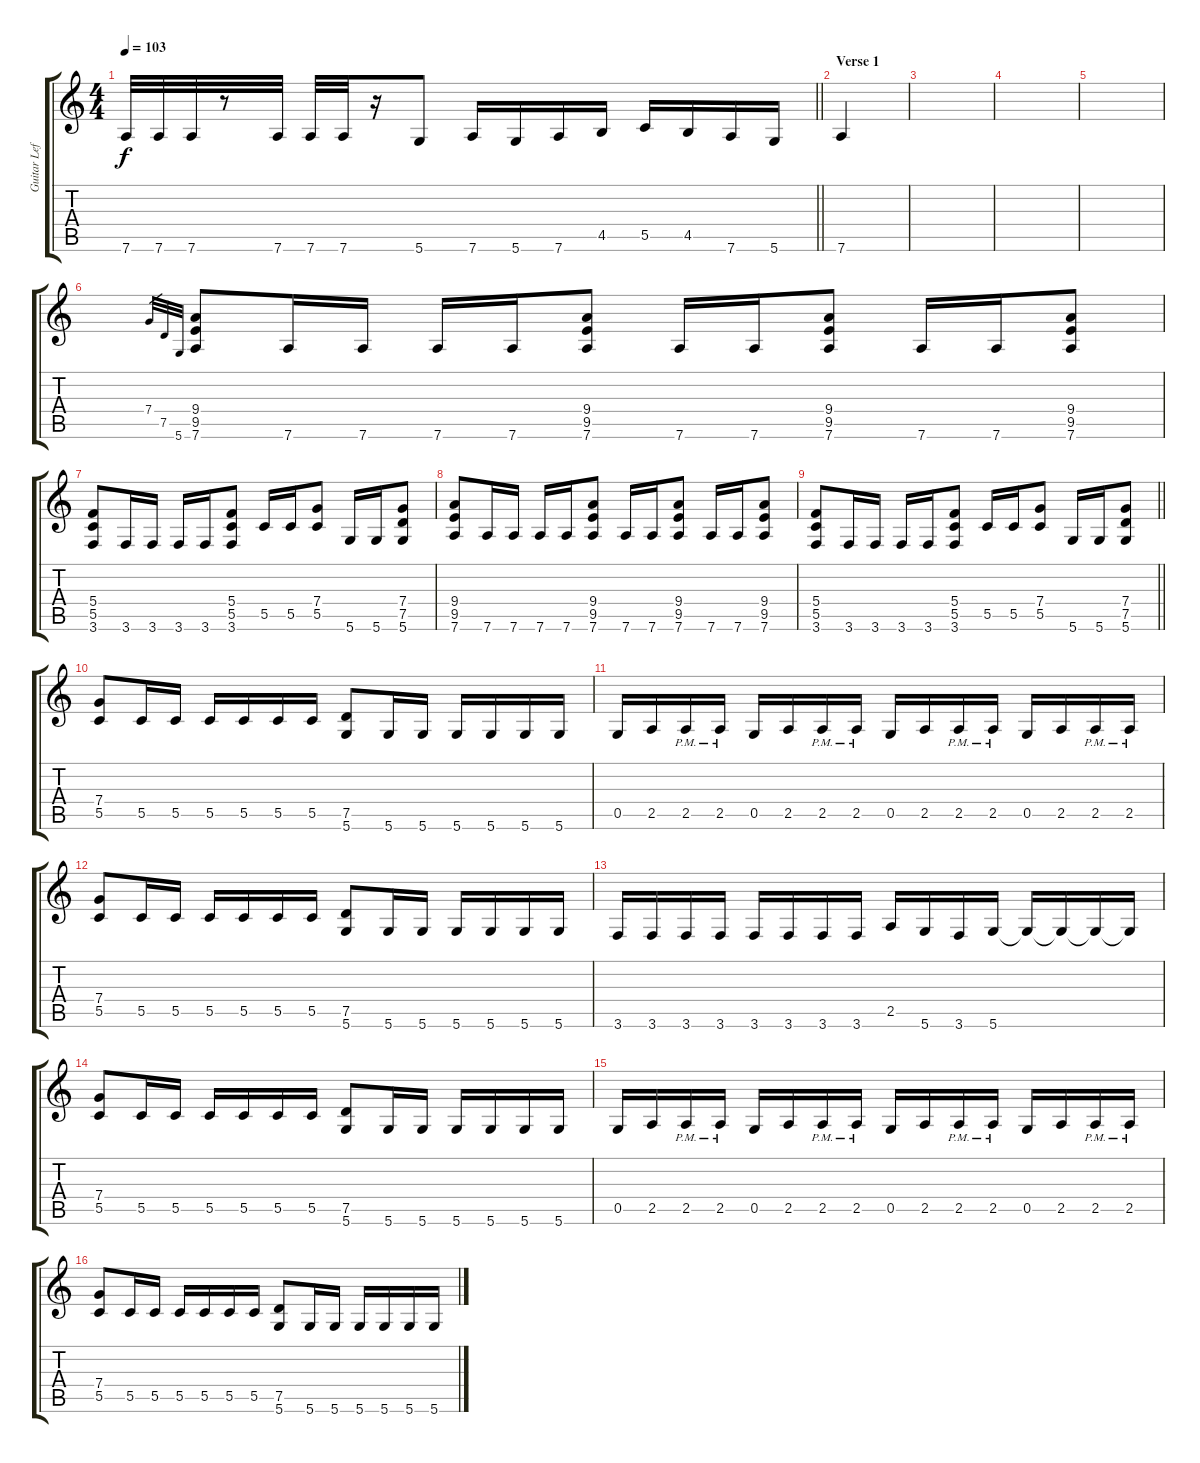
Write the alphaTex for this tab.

\track ("Guitar Left" "Guitar Lef") {instrument distortionguitar}
\staff {score tabs}
\tuning (D4 A3 F3 C3 G2 D2) {hide}
\ts (4 4)
\tempo 103
\clef g2
\barLineRight lightlight
\ks aminor
7.6.32{dy f} 7.6.32 7.6.32 r.8 7.6.32 7.6.32 7.6.32 r.16 5.6.8 7.6.16 5.6.16 7.6.16 4.5.16 5.5.16 4.5.16 7.6.16 5.6.16 |
\section ("" "Verse 1")
7.6.4 |
|
|
|
7.4.32{gr} 7.5.32{gr} 5.6.32{gr} (9.4 9.5 7.6).8 7.6.16 7.6.16 7.6.16 7.6.16 (9.4 9.5 7.6).8 7.6.16 7.6.16 (9.4 9.5 7.6).8 7.6.16 7.6.16 (9.4 9.5 7.6).8 |
(5.4 5.5 3.6).8 3.6.16 3.6.16 3.6.16 3.6.16 (5.4 5.5 3.6).8 5.5.16 5.5.16 (7.4 5.5).8 5.6.16 5.6.16 (7.4 7.5 5.6).8 |
(9.4 9.5 7.6).8 7.6.16 7.6.16 7.6.16 7.6.16 (9.4 9.5 7.6).8 7.6.16 7.6.16 (9.4 9.5 7.6).8 7.6.16 7.6.16 (9.4 9.5 7.6).8 |
\barLineRight lightlight
(5.4 5.5 3.6).8 3.6.16 3.6.16 3.6.16 3.6.16 (5.4 5.5 3.6).8 5.5.16 5.5.16 (7.4 5.5).8 5.6.16 5.6.16 (7.4 7.5 5.6).8 |
\section ("" "")
(7.4 5.5).8 5.5.16 5.5.16 5.5.16 5.5.16 5.5.16 5.5.16 (7.5 5.6).8 5.6.16 5.6.16 5.6.16 5.6.16 5.6.16 5.6.16 |
0.5.16 2.5.16 2.5{pm}.16 2.5{pm}.16 0.5.16 2.5.16 2.5{pm}.16 2.5{pm}.16 0.5.16 2.5.16 2.5{pm}.16 2.5{pm}.16 0.5.16 2.5.16 2.5{pm}.16 2.5{pm}.16 |
(7.4 5.5).8 5.5.16 5.5.16 5.5.16 5.5.16 5.5.16 5.5.16 (7.5 5.6).8 5.6.16 5.6.16 5.6.16 5.6.16 5.6.16 5.6.16 |
3.6.16 3.6.16 3.6.16 3.6.16 3.6.16 3.6.16 3.6.16 3.6.16 2.5.16 5.6.16 3.6.16 5.6.16 5.6{t}.16 5.6{t}.16 5.6{t}.16 5.6{t}.16 |
(7.4 5.5).8 5.5.16 5.5.16 5.5.16 5.5.16 5.5.16 5.5.16 (7.5 5.6).8 5.6.16 5.6.16 5.6.16 5.6.16 5.6.16 5.6.16 |
0.5.16 2.5.16 2.5{pm}.16 2.5{pm}.16 0.5.16 2.5.16 2.5{pm}.16 2.5{pm}.16 0.5.16 2.5.16 2.5{pm}.16 2.5{pm}.16 0.5.16 2.5.16 2.5{pm}.16 2.5{pm}.16 |
(7.4 5.5).8 5.5.16 5.5.16 5.5.16 5.5.16 5.5.16 5.5.16 (7.5 5.6).8 5.6.16 5.6.16 5.6.16 5.6.16 5.6.16 5.6.16
